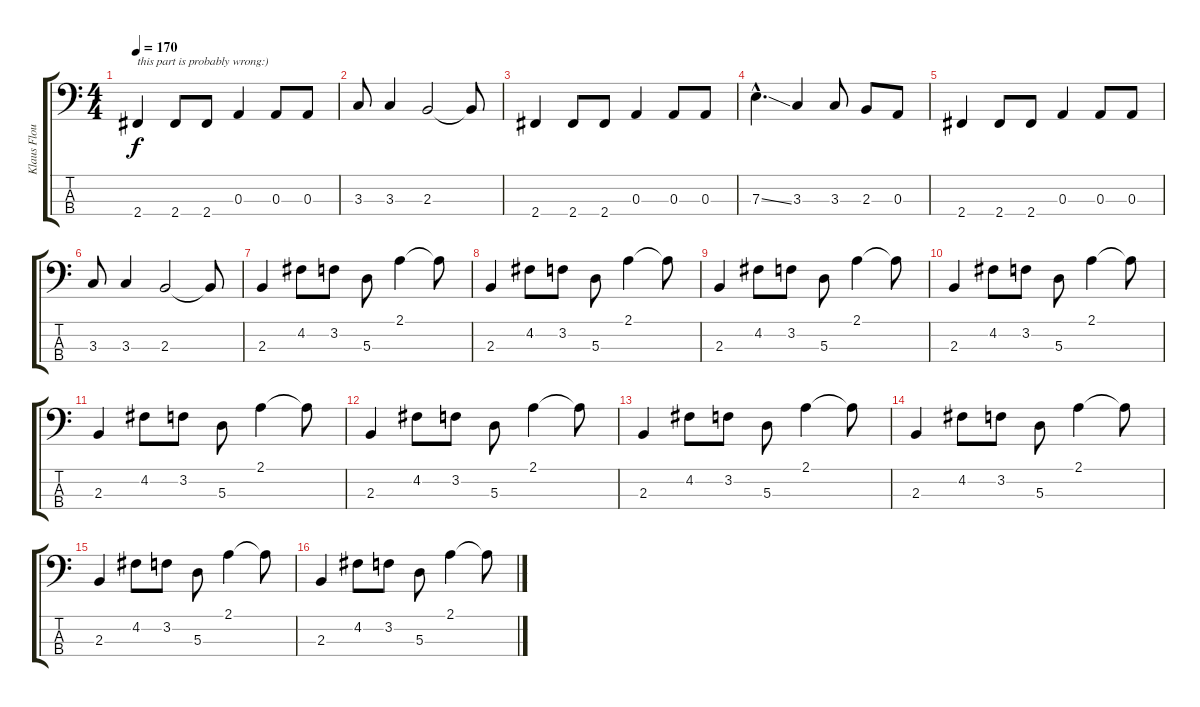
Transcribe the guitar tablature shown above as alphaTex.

\track ("Klaus Flouride" "Klaus Flou") {instrument electricbasspick}
\staff {score tabs}
\tuning (G2 D2 A1 E1) {hide}
\ts (4 4)
\tempo 170
\clef f4
\ks c
2.4.4{txt "this part is probably wrong:)" dy f} 2.4.8 2.4.8 0.3.4 0.3.8 0.3.8 |
3.3.8 3.3.4 2.3.2 2.3{t}.8 |
2.4.4 2.4.8 2.4.8 0.3.4 0.3.8 0.3.8 |
7.3{ss hac}.4{d} 3.3.4 3.3.8 2.3.8 0.3.8 |
2.4.4 2.4.8 2.4.8 0.3.4 0.3.8 0.3.8 |
3.3.8 3.3.4 2.3.2 2.3{t}.8 |
2.3.4 4.2.8 3.2.8 5.3.8 2.1.4 2.1{t}.8 |
2.3.4 4.2.8 3.2.8 5.3.8 2.1.4 2.1{t}.8 |
2.3.4 4.2.8 3.2.8 5.3.8 2.1.4 2.1{t}.8 |
2.3.4 4.2.8 3.2.8 5.3.8 2.1.4 2.1{t}.8 |
2.3.4 4.2.8 3.2.8 5.3.8 2.1.4 2.1{t}.8 |
2.3.4 4.2.8 3.2.8 5.3.8 2.1.4 2.1{t}.8 |
2.3.4 4.2.8 3.2.8 5.3.8 2.1.4 2.1{t}.8 |
2.3.4 4.2.8 3.2.8 5.3.8 2.1.4 2.1{t}.8 |
2.3.4 4.2.8 3.2.8 5.3.8 2.1.4 2.1{t}.8 |
2.3.4 4.2.8 3.2.8 5.3.8 2.1.4 2.1{t}.8
